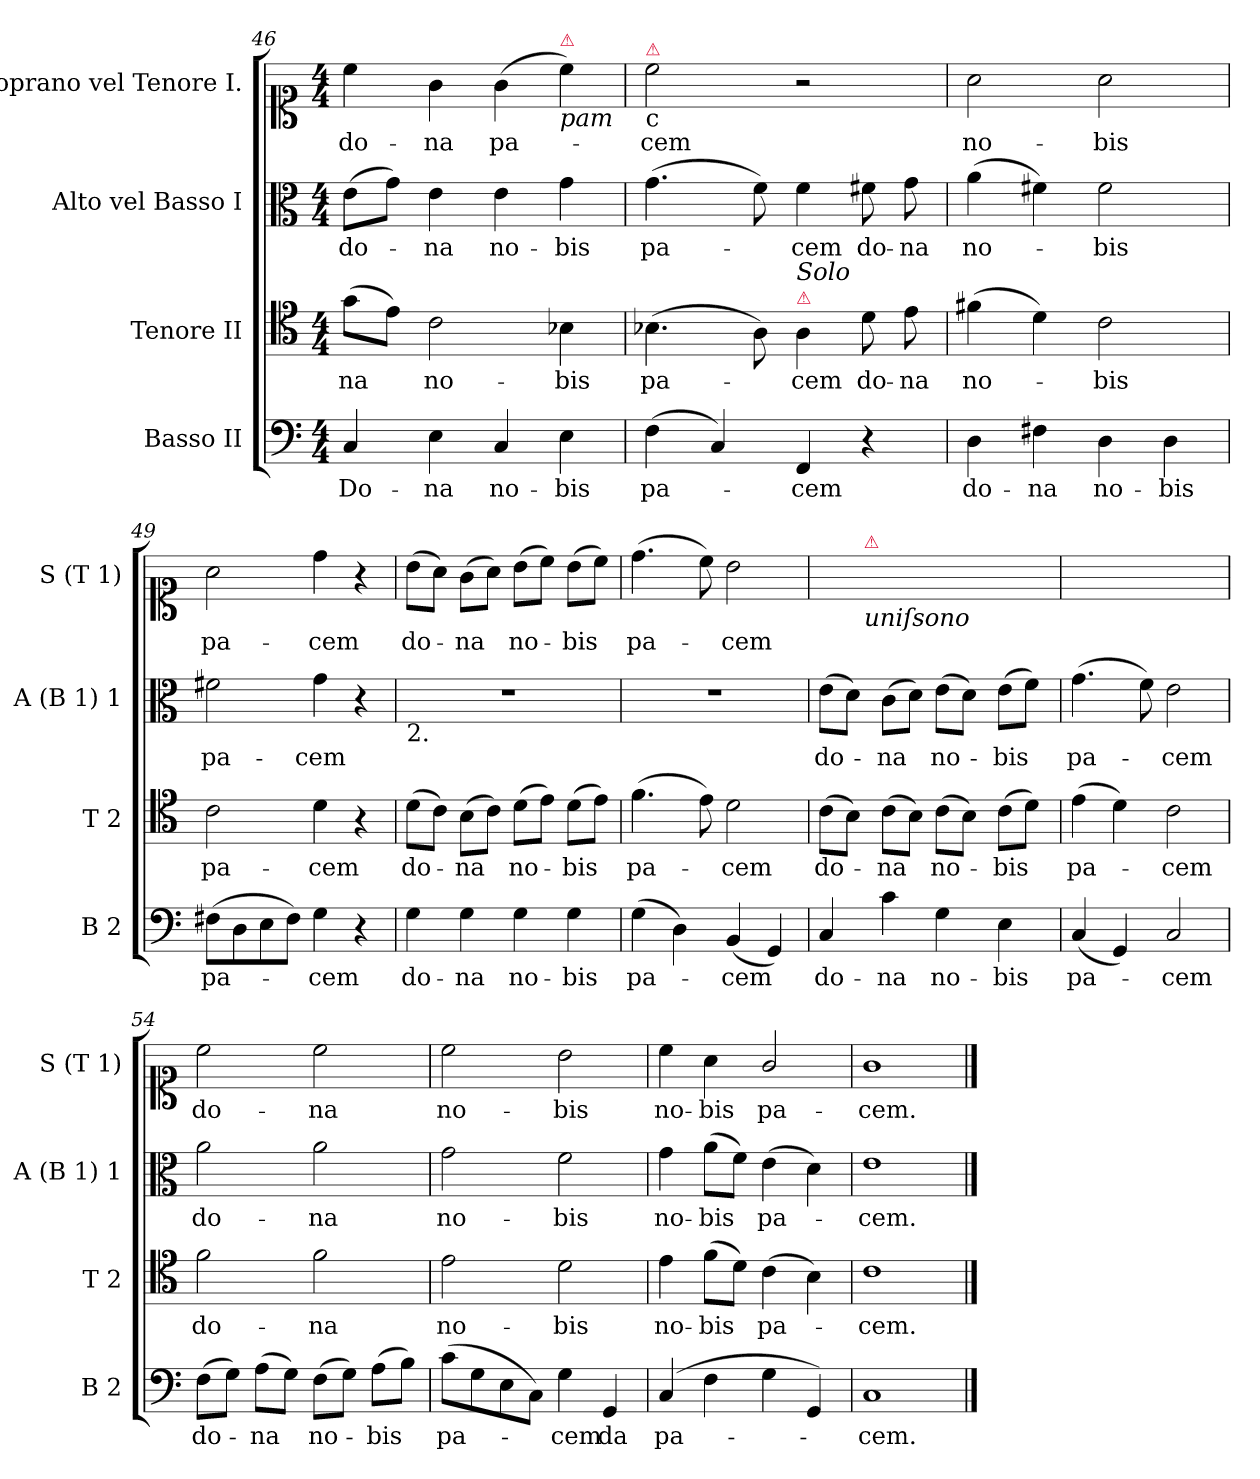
**kern	**text	**kern	**text	**kern	**text	**kern	**text
*part4	*part4	*part3	*part3	*part2	*part2	*part1	*part1
*staff4	*staff4	*staff3	*staff3	*staff2	*staff2	*staff1	*staff1
*I"Basso II	*	*I"Tenore II	*	*I"Alto vel Basso I	*	*I"Soprano vel Tenore I.	*
*I'B 2	*	*I'T 2	*	*I'A (B 1) 1	*	*I'S (T 1)	*
*clefF4	*	*clefC4	*	*clefC3	*	*clefC1	*
*k[]	*	*k[]	*	*k[]	*	*k[]	*
*C:	*	*C:	*	*C:	*	*C:	*
*M4/4	*	*M4/4	*	*M4/4	*	*M4/4	*
=46	=46	=46	=46	=46	=46	=46	=46
4C/	Do-	(>8g\L	-na	(>8e\L	do-	4cc\	do-
.	.	8e\J)	.	8g\J)	.	.	.
4E\	-na	2c\	no-	4e\	-na	4g\	-na
4C/	no-	.	.	4e\	no-	(>4g\	pa-
!	!	!	!	!	!	!LO:TX:a:color=crimson:t=⚠	!
!	!	!	!	!	!	!LO:TX:b:i:t=pam	!
4E\	-bis	4B-X\	-bis	4g\	-bis	4cc\)	.
=47	=47	=47	=47	=47	=47	=47	=47
!	!	!	!	!	!	!LO:TX:a:color=crimson:t=⚠	!
!	!	!	!	!	!	!LO:TX:b:t=c	!
(>4F\	pa-	(>4.B-X\	pa-	(>4.g\	pa-	2cc\	-cem
4C/)	.	.	.	.	.	.	.
.	.	8A\)	.	8f\)	.	.	.
!	!	!LO:TX:a:color=crimson:t=⚠	!	!	!	!	!
!	!	!LO:TX:a:i:t=Solo	!	!	!	!	!
4FF/	-cem	4A\	-cem	4f\	-cem	2r	.
4r	.	8d\	do-	8f#X\	do-	.	.
.	.	8e\	-na	8g\	-na	.	.
=48	=48	=48	=48	=48	=48	=48	=48
4D\	do-	(>4f#X\	no-	(>4a\	no-	2a\	no-
4F#X\	-na	4d\)	.	4f#X\)	.	.	.
4D\	no-	2c\	-bis	2f#\	-bis	2a\	-bis
4D\	-bis	.	.	.	.	.	.
=49	=49	=49	=49	=49	=49	=49	=49
(>8F#X\L	pa-	2c\	pa-	2f#X\	pa-	2a\	pa-
8D\	.	.	.	.	.	.	.
8E\	.	.	.	.	.	.	.
8F#\J)	.	.	.	.	.	.	.
4G\	-cem	4d\	-cem	4g\	-cem	4dd\	-cem
4r	.	4r	.	4r	.	4r	.
=50	=50	=50	=50	=50	=50	=50	=50
!	!	!	!	!LO:TX:b:t=2.	!	!	!
4G\	do-	(>8d\L	do-	1r	.	(>8b\L	do-
.	.	8c\J)	.	.	.	8a\J)	.
4G\	-na	(>8B\L	-na	.	.	(>8g\L	-na
.	.	8c\J)	.	.	.	8a\J)	.
4G\	no-	(>8d\L	no-	.	.	(>8b\L	no-
.	.	8e\J)	.	.	.	8cc\J)	.
4G\	-bis	(>8d\L	-bis	.	.	(>8b\L	-bis
.	.	8e\J)	.	.	.	8cc\J)	.
=51	=51	=51	=51	=51	=51	=51	=51
(>4G\	pa-	(>4.f\	pa-	1r	.	(>4.dd\	pa-
4D\)	.	.	.	.	.	.	.
.	.	8e\)	.	.	.	8cc\)	.
(<4BB/	-cem	2d\	-cem	.	.	2b\	-cem
4GG/)	.	.	.	.	.	.	.
=52	=52	=52	=52	=52	=52	=52	=52
!	!	!	!	!	!	!LO:TX:a:color=crimson:t=⚠	!
!	!	!	!	!	!	!LO:TX:b:t=2o	!
*	*	*	*	*	*	*^	*
4C/	do-	(>8c\L	do-	(>8e\L	do-	(>8cc\Lyy	8.ryy	do-
.	.	8B\J)	.	8d\J)	.	8b\Jyy)	.	.
!	!	!	!	!	!	!	!LO:TX:a:color=crimson:t=⚠	!
!	!	!	!	!	!	!	!LO:TX:b:i:t=uniſsono	!
.	.	.	.	.	.	.	2ryy	.
4c\	-na	(>8c\L	-na	(>8c\L	-na	(>8cc\Lyy	.	-na
.	.	8B\J)	.	8d\J)	.	8b\Jyy)	.	.
4G\	no-	(>8c\L	no-	(>8e\L	no-	(>8cc\Lyy	.	no-
.	.	8B\J)	.	8d\J)	.	8b\Jyy)	.	.
.	.	.	.	.	.	.	4ryy	.
4E\	-bis	(>8c\L	-bis	(>8e\L	-bis	(>8cc\Lyy	.	-bis
.	.	8d\J)	.	8f\J)	.	8dd\Jyy)	.	.
.	.	.	.	.	.	.	16ryy	.
*	*	*	*	*	*	*v	*v	*
=53	=53	=53	=53	=53	=53	=53	=53
(<4C/	pa-	(>4e\	pa-	(>4.g\	pa-	(>4ee\yy	pa-
4GG/)	.	4d\)	.	.	.	4dd\yy)	.
.	.	.	.	8f\)	.	.	.
2C/	-cem	2c\	-cem	2e\	-cem	2cc\yy	-cem
=54	=54	=54	=54	=54	=54	=54	=54
(>8F\L	do-	2f\	do-	2a\	do-	2cc\	do-
8G\J)	.	.	.	.	.	.	.
(>8A\L	-na	.	.	.	.	.	.
8G\J)	.	.	.	.	.	.	.
(>8F\L	no-	2f\	-na	2a\	-na	2cc\	-na
8G\J)	.	.	.	.	.	.	.
(>8A\L	-bis	.	.	.	.	.	.
8B\J)	.	.	.	.	.	.	.
=55	=55	=55	=55	=55	=55	=55	=55
(>8c\L	pa-	2e\	no-	2g\	no-	2cc\	no-
8G\	.	.	.	.	.	.	.
8E\	.	.	.	.	.	.	.
8C\J)	.	.	.	.	.	.	.
4G\	-cem	2d\	-bis	2f\	-bis	2b\	-bis
4GG/	da	.	.	.	.	.	.
=56	=56	=56	=56	=56	=56	=56	=56
(>4C/	pa-	4e\	no-	4g\	no-	4cc\	no-
4F\	.	(>8f\L	-bis	(>8a\L	-bis	4a\	-bis
.	.	8d\J)	.	8f\J)	.	.	.
4G\	.	(>4c\	pa-	(>4e\	pa-	2g/	pa-
4GG/)	.	4B\)	.	4d\)	.	.	.
=57	=57	=57	=57	=57	=57	=57	=57
1C	-cem.	1c	-cem.	1e	-cem.	1g	-cem.
==	==	==	==	==	==	==	==
*-	*-	*-	*-	*-	*-	*-	*-
